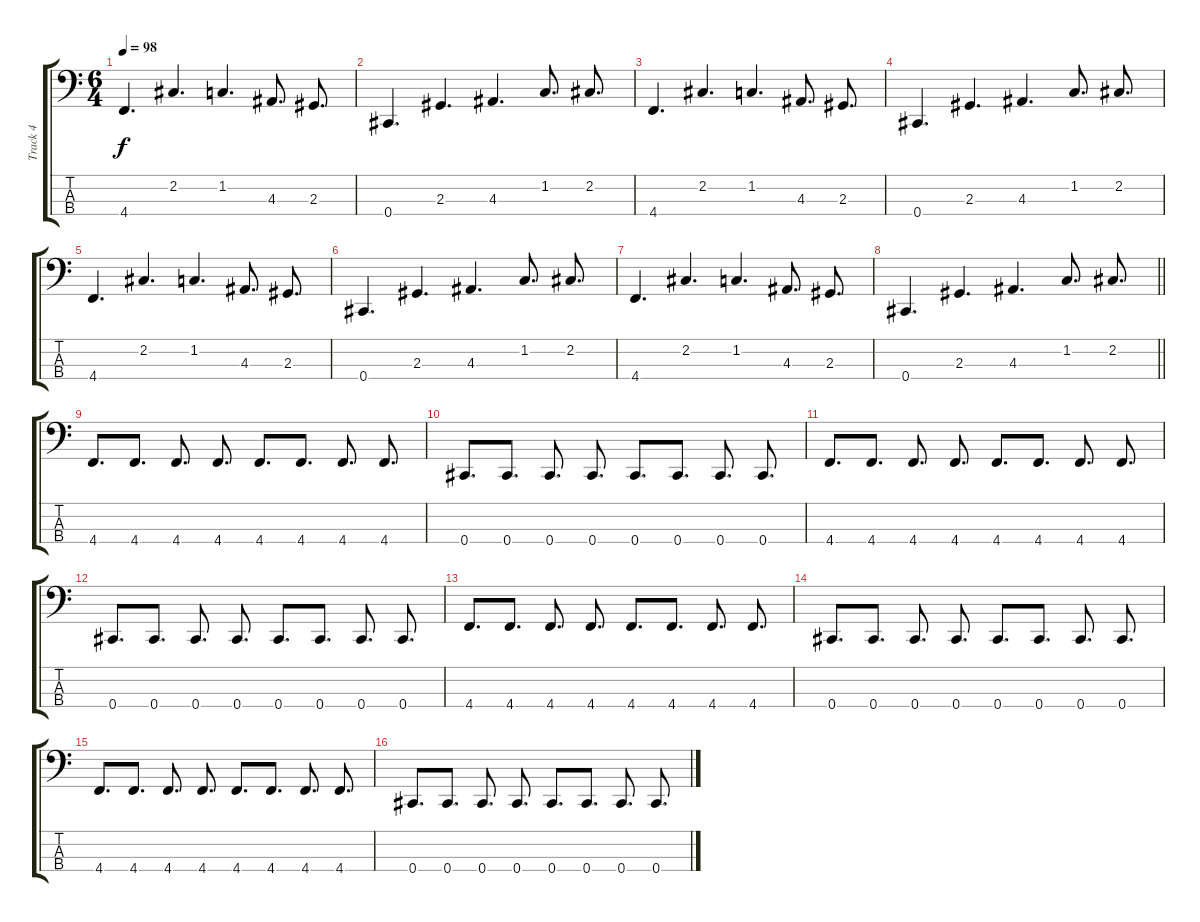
\track ("Track 4" "Track 4") {instrument electricbassfinger}
\staff {score tabs}
\tuning (E2 B1 Gb1 Db1) {hide}
\ts (6 4)
\tempo 98
\clef f4
\ks c
4.4.4{d dy f} 2.2.4{d} 1.2.4{d} 4.3.8{d} 2.3.8{d} |
0.4.4{d} 2.3.4{d} 4.3.4{d} 1.2.8{d} 2.2.8{d} |
4.4.4{d} 2.2.4{d} 1.2.4{d} 4.3.8{d} 2.3.8{d} |
0.4.4{d} 2.3.4{d} 4.3.4{d} 1.2.8{d} 2.2.8{d} |
4.4.4{d} 2.2.4{d} 1.2.4{d} 4.3.8{d} 2.3.8{d} |
0.4.4{d} 2.3.4{d} 4.3.4{d} 1.2.8{d} 2.2.8{d} |
4.4.4{d} 2.2.4{d} 1.2.4{d} 4.3.8{d} 2.3.8{d} |
\barLineRight lightlight
0.4.4{d} 2.3.4{d} 4.3.4{d} 1.2.8{d} 2.2.8{d} |
4.4.8{d} 4.4.8{d} 4.4.8{d} 4.4.8{d} 4.4.8{d} 4.4.8{d} 4.4.8{d} 4.4.8{d} |
0.4.8{d} 0.4.8{d} 0.4.8{d} 0.4.8{d} 0.4.8{d} 0.4.8{d} 0.4.8{d} 0.4.8{d} |
4.4.8{d} 4.4.8{d} 4.4.8{d} 4.4.8{d} 4.4.8{d} 4.4.8{d} 4.4.8{d} 4.4.8{d} |
0.4.8{d} 0.4.8{d} 0.4.8{d} 0.4.8{d} 0.4.8{d} 0.4.8{d} 0.4.8{d} 0.4.8{d} |
4.4.8{d} 4.4.8{d} 4.4.8{d} 4.4.8{d} 4.4.8{d} 4.4.8{d} 4.4.8{d} 4.4.8{d} |
0.4.8{d} 0.4.8{d} 0.4.8{d} 0.4.8{d} 0.4.8{d} 0.4.8{d} 0.4.8{d} 0.4.8{d} |
4.4.8{d} 4.4.8{d} 4.4.8{d} 4.4.8{d} 4.4.8{d} 4.4.8{d} 4.4.8{d} 4.4.8{d} |
0.4.8{d} 0.4.8{d} 0.4.8{d} 0.4.8{d} 0.4.8{d} 0.4.8{d} 0.4.8{d} 0.4.8{d}
